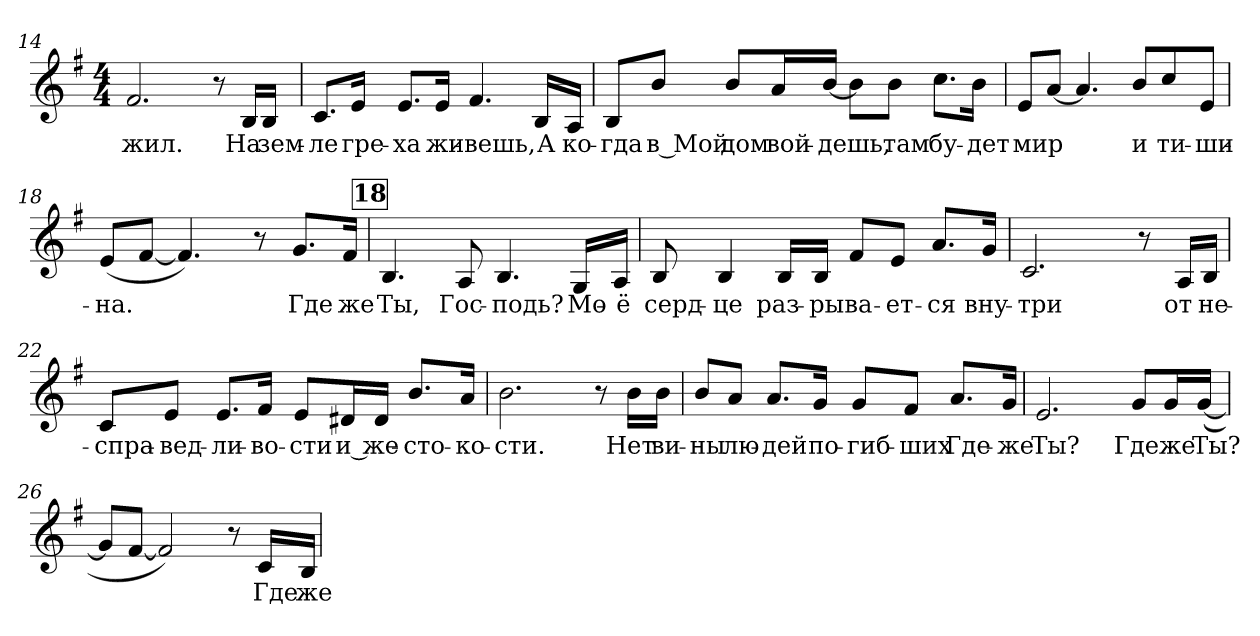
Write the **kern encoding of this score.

**kern	**text
*part1	*part1
*staff1	*staff1
*clefG2	*
*k[f#]	*
*e:	*
*M4/4	*
=14	=14
!	!LO:LY:b:color=#000000
2.f#i/	жил.
8r	.
!	!LO:LY:b:color=#000000
16Bi/LL	На
!	!LO:LY:b:color=#000000
16Bi/JJ	зем-
=15	=15
!	!LO:LY:b:color=#000000
8.ci/L	-ле
!	!LO:LY:b:color=#000000
16ei/Jk	гре-
!	!LO:LY:b:color=#000000
8.ei/L	-ха
!	!LO:LY:b:color=#000000
16ei/Jk	жи-
!	!LO:LY:b:color=#000000
4.f#i/	-вешь,
!	!LO:LY:b:color=#000000
16Bi/LL	А
!	!LO:LY:b:color=#000000
16Ai/JJ	ко-
!!LO:LB:g=z
=16	=16
!	!LO:LY:b:color=#000000
8Bi/L	-гда
!	!LO:LY:b:color=#000000
8bi/J	в Мой
!	!LO:LY:b:color=#000000
8bi/L	дом
!	!LO:LY:b:color=#000000
16ai/L	вой-
!	!LO:LY:b:color=#000000
[<16bi/JJ	-дешь,
8bi\L]	.
!	!LO:LY:b:color=#000000
8bi\J	там
!	!LO:LY:b:color=#000000
8.cci\L	бу-
!	!LO:LY:b:color=#000000
16bi\Jk	-дет
=17	=17
!	!LO:LY:b:color=#000000
8ei/L	мир
[<8ai/J	.
4.ai/]	.
!	!LO:LY:b:color=#000000
8bi/L	и
!	!LO:LY:b:color=#000000
8cci/	ти-
!	!LO:LY:b:color=#000000
8ei/J	-ши-
=18	=18
!	!LO:LY:b:color=#000000
(8ei/L	-на.
[<8f#i/J	.
4.f#i/])	.
8r	.
!	!LO:LY:b:color=#000000
8.gi/L	Где
!	!LO:LY:b:color=#000000
16f#i/Jk	же
!!LO:REH:place=s1:B:color=#000000:enc=box:fs=13.748:t=18
=19	=19
!	!LO:LY:b:color=#000000
4.Bi/	Ты,
!	!LO:LY:b:color=#000000
8Ai/	Гос-
!	!LO:LY:b:color=#000000
4.Bi/	-подь?
!	!LO:LY:b:color=#000000
16Gi/LL	Мо-
!	!LO:LY:b:color=#000000
16Ai/JJ	-ё
!!LO:LB:g=z
=20	=20
!	!LO:LY:b:color=#000000
8Bi/	серд-
!	!LO:LY:b:color=#000000
4Bi/	-це
!	!LO:LY:b:color=#000000
16Bi/LL	раз-
!	!LO:LY:b:color=#000000
16Bi/JJ	-ры
!	!LO:LY:b:color=#000000
8f#i/L	ва-
!	!LO:LY:b:color=#000000
8ei/J	-ет-
!	!LO:LY:b:color=#000000
8.ai/L	-ся
!	!LO:LY:b:color=#000000
16gi/Jk	вну-
=21	=21
!	!LO:LY:b:color=#000000
2.ci/	-три
8r	.
!	!LO:LY:b:color=#000000
16Ai/LL	от
!	!LO:LY:b:color=#000000
16Bi/JJ	не-
=22	=22
!	!LO:LY:b:color=#000000
8ci/L	-спра-
!	!LO:LY:b:color=#000000
8ei/J	-вед-
!	!LO:LY:b:color=#000000
8.ei/L	-ли-
!	!LO:LY:b:color=#000000
16f#i/Jk	-во-
!	!LO:LY:b:color=#000000
8ei/L	-сти
!	!LO:LY:b:color=#000000
16d#Xi/L	и же-
16d#i/JJ	.
!	!LO:LY:b:color=#000000
8.bi/L	-сто-
!	!LO:LY:b:color=#000000
16ai/Jk	-ко-
=23	=23
!	!LO:LY:b:color=#000000
2.bi\	-сти.
8r	.
!	!LO:LY:b:color=#000000
16bi\LL	Нет
!	!LO:LY:b:color=#000000
16bi\JJ	ви-
!!LO:LB:g=z
=24	=24
!	!LO:LY:b:color=#000000
8bi/L	-ны
!	!LO:LY:b:color=#000000
8ai/J	лю-
!	!LO:LY:b:color=#000000
8.ai/L	-дей
!	!LO:LY:b:color=#000000
16gi/Jk	по-
!	!LO:LY:b:color=#000000
8gi/L	-гиб-
!	!LO:LY:b:color=#000000
8f#i/J	-ших
!	!LO:LY:b:color=#000000
8.ai/L	Где-
!	!LO:LY:b:color=#000000
16gi/Jk	-же
=25	=25
!	!LO:LY:b:color=#000000
2.ei/	Ты?
!	!LO:LY:b:color=#000000
8gi/L	Где
!	!LO:LY:b:color=#000000
16gi/L	же
!	!LO:LY:b:color=#000000
([<16gi/JJ	Ты?
=26	=26
8gi/L]	.
[<8f#i/J	.
2f#i/])	.
8r	.
!	!LO:LY:b:color=#000000
16ci/LL	Где
!	!LO:LY:b:color=#000000
16Bi/JJ	же
=	=
*-	*-
